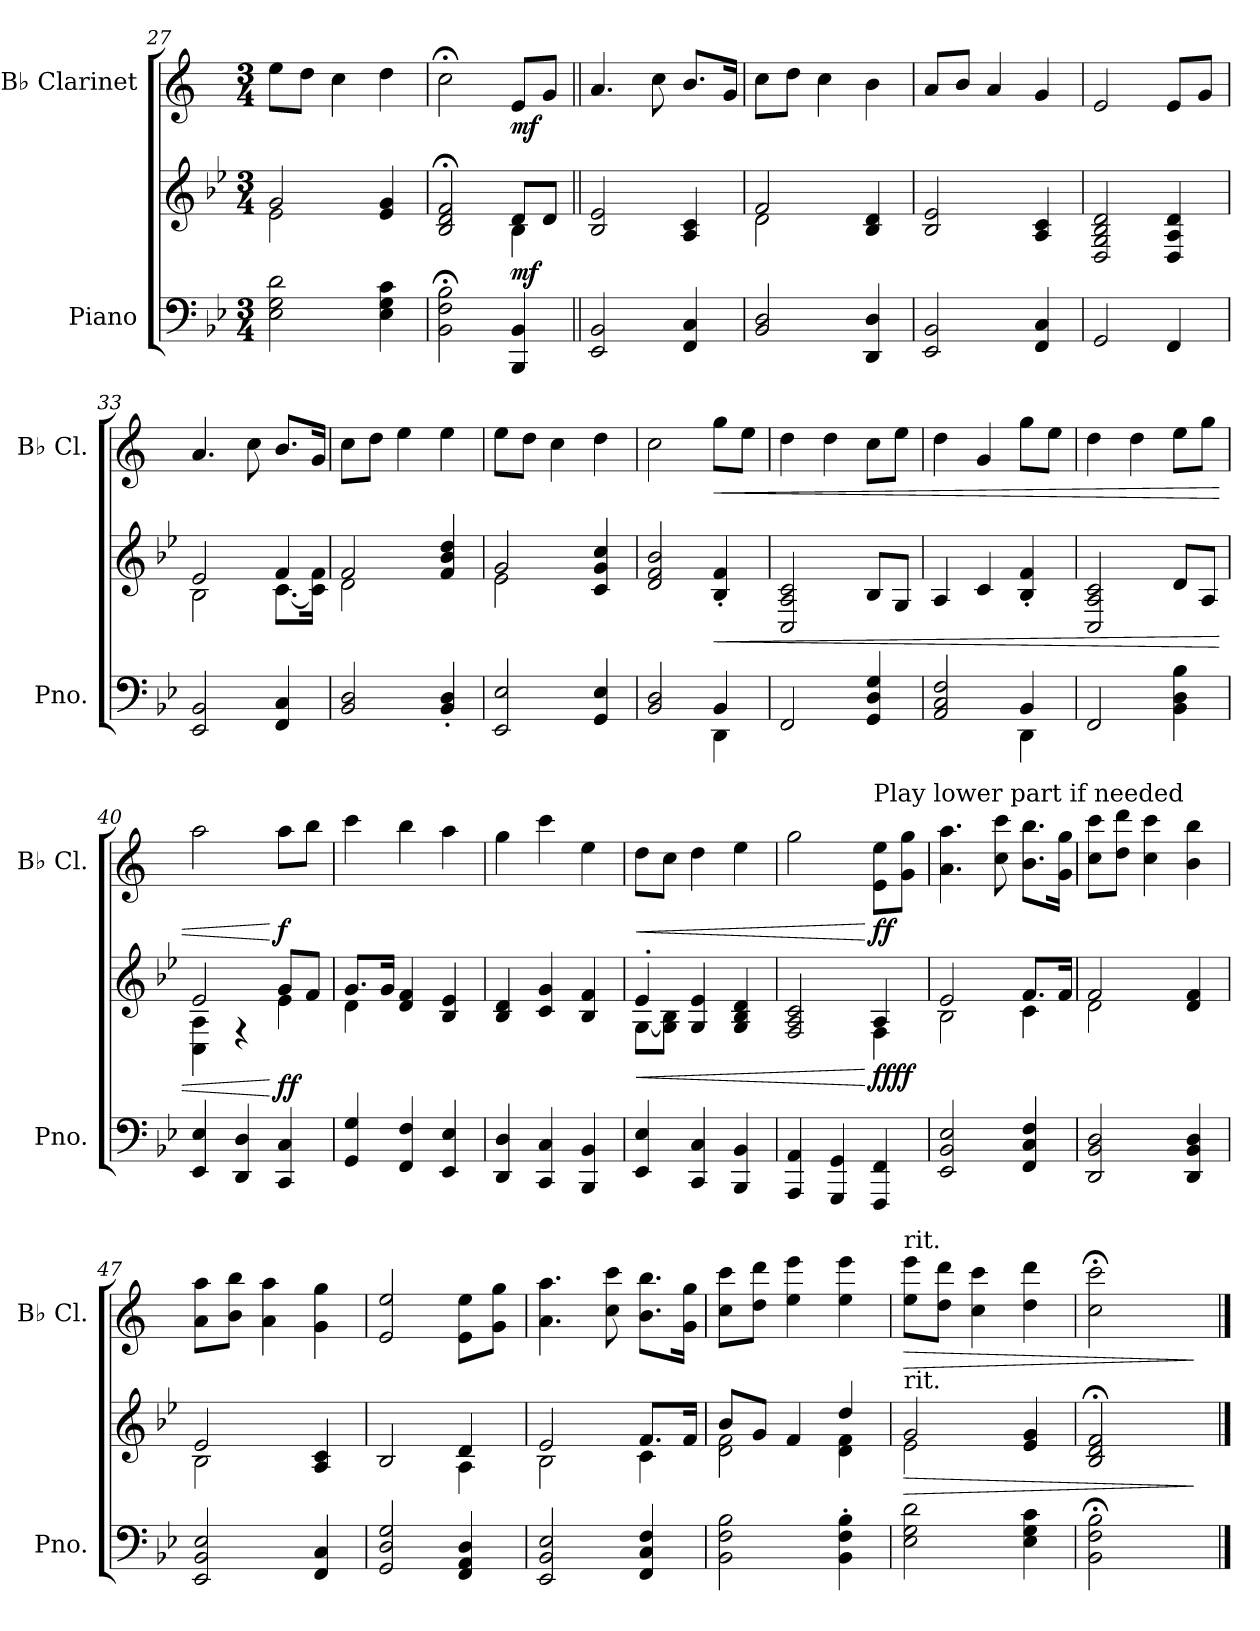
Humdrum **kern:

**kern	**kern	**dynam	**kern	**dynam
*part2	*part2	*part2	*part1	*part1
*staff3	*staff2	*staff2/3	*staff1	*staff1
*I"Piano	*	*	*I"B♭ Clarinet	*
*I'Pno.	*	*	*I'B♭ Cl.	*
*clefF4	*clefG2	*	*clefG2	*
*	*	*	*ITrd1c2	*
*k[b-e-]	*k[b-e-]	*	*k[b-e-]	*
*M3/4	*M3/4	*	*M3/4	*
=27	=27	=27	=27	=27
*	*^	*	*	*
2E-\ 2G\ 2d\	2g/	2e-\	.	8dd\L	.
.	.	.	.	8cc\J	.
.	.	.	.	4b-\	.
4E-\ 4G\ 4c\	4e-/ 4g/	4ryy	.	4cc\	.
=28	=28	=28	=28	=28	=28
2BB-\;<Z 2F\;<Z 2B-\;<Z	2B-/;<Z 2d/;<Z 2f/;<Z	2ryy	.	2b-;<Z\	.
!	!	!	!LO:DY:b	!	!LO:DY:b
4BBB-/ 4BB-/	8d/L	4B-\	mf	8d/L	mf
.	8d/J	.	.	8f/J	.
*	*v	*v	*	*	*
!!LO:LB:g=z
=29||	=29||	=29||	=29||	=29||
2EE-/ 2BB-/	2B-/ 2e-/	.	4.g/	.
.	.	.	8b-\	.
4FF/ 4C/	4A/ 4c/	.	8.a/L	.
.	.	.	16f/Jk	.
=30	=30	=30	=30	=30
*	*^	*	*	*
2BB-/ 2D/	2f/	2d\	.	8b-\L	.
.	.	.	.	8cc\J	.
.	.	.	.	4b-\	.
4DD/ 4D/	4B-/ 4d/	4ryy	.	4a\	.
*	*v	*v	*	*	*
=31	=31	=31	=31	=31
2EE-/ 2BB-/	2B-/ 2e-/	.	8g/L	.
.	.	.	8a/J	.
.	.	.	4g/	.
4FF/ 4C/	4A/ 4c/	.	4f/	.
=32	=32	=32	=32	=32
2GG/	2D/ 2G/ 2B-/ 2d/	.	2d/	.
4FF/	4D/ 4A/ 4d/	.	8d/L	.
.	.	.	8f/J	.
=33	=33	=33	=33	=33
*	*^	*	*	*
2EE-/ 2BB-/	2e-/	2B-\	.	4.g/	.
.	.	.	.	8b-\	.
4FF/ 4C/	4f/	[8.c\L	.	8.a/L	.
.	.	16c\] 16f\Jk	.	16f/Jk	.
=34	=34	=34	=34	=34	=34
2BB-/ 2D/	2f/	2d\	.	8b-\L	.
.	.	.	.	8cc\J	.
.	.	.	.	4dd\	.
4BB-/' 4D/'	4f/ 4b-/ 4dd/	4ryy	.	4dd\	.
=35	=35	=35	=35	=35	=35
2EE-/ 2E-/	2g/	2e-\	.	8dd\L	.
.	.	.	.	8cc\J	.
.	.	.	.	4b-\	.
4GG/ 4E-/	4c/ 4g/ 4cc/	4ryy	.	4cc\	.
*	*v	*v	*	*	*
!!LO:PB:g=z
=36	=36	=36	=36	=36
*^	*	*	*	*
2BB-/ 2D/	2ryy	2d/ 2f/ 2b-/	.	2b-\	.
!	!	!	!LO:HP:b	!	!LO:HP:b
4BB-/	4DD\	4B-/' 4f/'	<	8ff\L	<
.	.	.	.	8dd\J	.
*v	*v	*	*	*	*
=37	=37	=37	=37	=37
2FF/	2C/ 2A/ 2c/	.	4cc\	.
.	.	.	4cc\	.
4GG/ 4D/ 4G/	8B-/L	.	8b-\L	.
.	8G/J	.	8dd\J	.
=38	=38	=38	=38	=38
*^	*	*	*	*
2AA/ 2C/ 2F/	2ryy	4A/	.	4cc\	.
.	.	4c/	.	4f/	.
4BB-/	4DD\	4B-/' 4f/'	.	8ff\L	.
.	.	.	.	8dd\J	.
*v	*v	*	*	*	*
=39	=39	=39	=39	=39
2FF/	2C/ 2A/ 2c/	.	4cc\	.
.	.	.	4cc\	.
4BB-\ 4D\ 4B-\	8d/L	.	8dd\L	.
.	8A/J	.	8ff\J	.
=40	=40	=40	=40	=40
*	*^	*	*	*
4EE-/ 4E-/	2e-/	4C\ 4A\	.	2gg\	.
4DD/ 4D/	.	4r	.	.	.
!	!	!	!LO:DY:n=1:b	!	!
!	!	!	!LO:DY:n=2:b	!	!LO:DY:n=1:b
4CC/ 4C/	8g/L	4e-\	[ f f	8gg\L	[ f
.	8f/J	.	.	8aa\J	.
=41	=41	=41	=41	=41	=41
4GG/ 4G/	8.g/L	4d\	.	4bb-\	.
.	16g/Jk	.	.	.	.
4FF/ 4F/	4d/ 4f/	2ryy	.	4aa\	.
4EE-/ 4E-/	4B-/ 4e-/	.	.	4gg\	.
*	*v	*v	*	*	*
!!LO:LB:g=z
=42	=42	=42	=42	=42
4DD/ 4D/	4B-/ 4d/	.	4ff\	.
4CC/ 4C/	4c/ 4g/	.	4bb-\	.
4BBB-/ 4BB-/	4B-/ 4f/	.	4dd\	.
=43	=43	=43	=43	=43
!	!	!LO:HP:b	!	!LO:HP:b
*	*^	*	*	*
4EE-/ 4E-/	4e-'/	[8G\L	<	8cc\L	<
.	.	8G\] 8B-\J	.	8b-\J	.
4CC/ 4C/	4G/ 4e-/	2ryy	.	4cc\	.
4BBB-/ 4BB-/	4G/ 4B-/ 4d/	.	.	4dd\	.
=44	=44	=44	=44	=44	=44
4AAA/ 4AA/	2F/ 2A/ 2c/	2ryy	.	2ff\	.
4GGG/ 4GG/	.	.	.	.	.
!	!	!	!	!LO:TX:a:t=Play lower part if needed	!
!	!	!	!LO:DY:n=1:b	!	!
!	!	!	!LO:DY:n=2:b	!	!LO:DY:n=1:b
4FFF/ 4FF/	4A/	4F\	[ ff ff	8d\ 8dd\L	[ ff
.	.	.	.	8f\ 8ff\J	.
=45	=45	=45	=45	=45	=45
2EE-/ 2BB-/ 2E-/	2e-/	2B-\	.	4.g\ 4.gg\	.
.	.	.	.	8b-\ 8bb-\	.
4FF/ 4C/ 4F/	8.f/L	4c\	.	8.a\ 8.aa\L	.
.	16f/Jk	.	.	16f\ 16ff\Jk	.
=46	=46	=46	=46	=46	=46
2DD/ 2BB-/ 2D/	2f/	2d\	.	8b-\ 8bb-\L	.
.	.	.	.	8cc\ 8ccc\J	.
.	.	.	.	4b-\ 4bb-\	.
4DD/ 4BB-/ 4D/	4d/ 4f/	4ryy	.	4a\ 4aa\	.
=47	=47	=47	=47	=47	=47
2EE-/ 2BB-/ 2E-/	2e-/	2B-\	.	8g\ 8gg\L	.
.	.	.	.	8a\ 8aa\J	.
.	.	.	.	4g\ 4gg\	.
4FF/ 4C/	4A/ 4c/	4ryy	.	4f\ 4ff\	.
!!LO:LB:g=z
=48	=48	=48	=48	=48	=48
2GG/ 2D/ 2G/	2B-/	2ryy	.	2d/ 2dd/	.
4FF/ 4AA/ 4D/	4d/	4A\	.	8d\ 8dd\L	.
.	.	.	.	8f\ 8ff\J	.
=49	=49	=49	=49	=49	=49
2EE-/ 2BB-/ 2E-/	2e-/	2B-\	.	4.g\ 4.gg\	.
.	.	.	.	8b-\ 8bb-\	.
4FF/ 4C/ 4F/	8.f/L	4c\	.	8.a\ 8.aa\L	.
.	16f/Jk	.	.	16f\ 16ff\Jk	.
=50	=50	=50	=50	=50	=50
2BB-\ 2F\ 2B-\	8b-/L	2d\ 2f\	.	8b-\ 8bb-\L	.
.	8g/J	.	.	8cc\ 8ccc\J	.
.	4f/	.	.	4dd\ 4ddd\	.
4BB-\' 4F\' 4B-\'	4dd/	4d\ 4f\	.	4dd\ 4ddd\	.
=51	=51	=51	=51	=51	=51
*	*	*	*	*MM73	*
!	!	!	!	!LO:TX:a:t=rit.	!
!	!LO:TX:a:t=rit.	!	!	!	!
!	!	!	!LO:HP:b	!	!LO:HP:b
2E-\ 2G\ 2d\	2g/	2e-\	>	8dd\ 8ddd\L	>
*	*	*	*	*MM70	*
.	.	.	.	8cc\ 8ccc\J	.
*	*	*	*	*MM65	*
.	.	.	.	4b-\ 4bb-\	.
*	*	*	*	*MM60	*
4E-\ 4G\ 4c\	4e-/ 4g/	4ryy	.	4cc\ 4ccc\	.
*	*v	*v	*	*	*
=52	=52	=52	=52	=52
*	*	*	*MM55	*
2BB-\;< 2F\;< 2B-\;<	2B-/;< 2d/;< 2f/;<	.	2b-\;< 2bb-\;<	.
4ryy	4ryy	.	4ryy	.
.	.	]	.	]
==	==	==	==	==
*-	*-	*-	*-	*-
